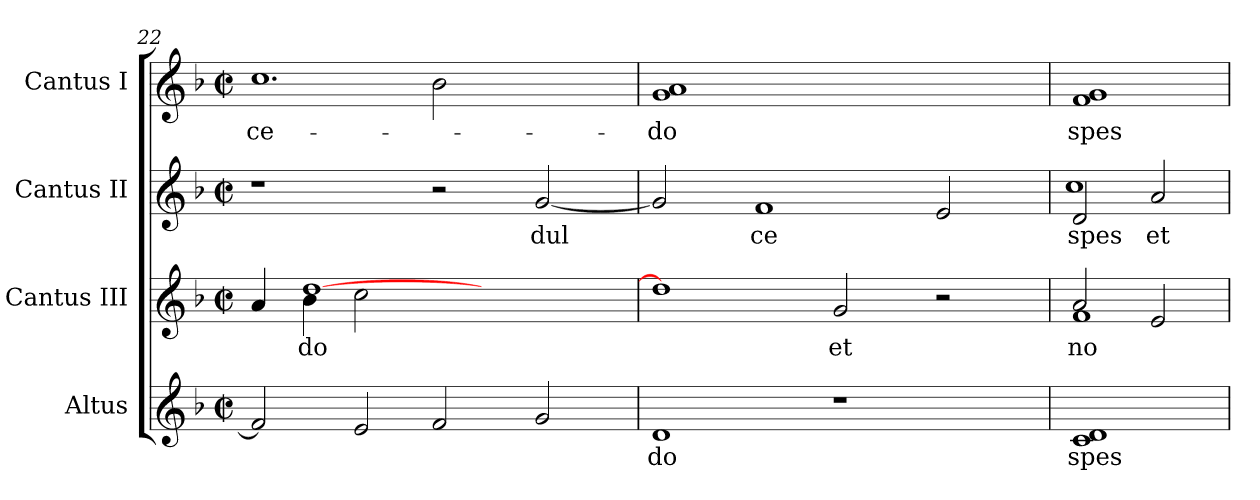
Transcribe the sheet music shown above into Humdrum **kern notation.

**kern	**text	**kern	**text	**kern	**text	**kern	**text
*part4	*part4	*part3	*part3	*part2	*part2	*part1	*part1
*staff4	*staff4	*staff3	*staff3	*staff2	*staff2	*staff1	*staff1
*I"Altus	*	*I"Cantus III	*	*I"Cantus II	*	*I"Cantus I	*
*clefG2	*	*clefG2	*	*clefG2	*	*clefG2	*
*k[b-]	*	*k[b-]	*	*k[b-]	*	*k[b-]	*
*F:	*	*F:	*	*F:	*	*F:	*
*M2/2	*	*M2/2	*	*M2/2	*	*M2/2	*
*met(c|)	*	*met(c|)	*	*met(c|)	*	*met(c|)	*
=22	=22	=22	=22	=22	=22	=22	=22
*	*	*^	*	*	*	*	*
!	!	!	!	!	!	!	!LO:N:vis=1.	!LO:LY:b:cj
2f/]	.	4a/	4ryy	.	1r	.	1cc	-ce-
!	!	!	!	!LO:LY:b:cj	!	!	!	!
.	.	[>1dd	4b-\	do	.	.	.	.
2e/	.	.	2cc\	.	.	.	.	.
2f/	.	.	2.ryy	.	2r	.	2b-\	.
.	.	2.ryy	.	.	.	.	.	.
!	!	!	!	!	!	!LO:LY:b	!	!
2g/	.	.	.	.	[>2g/	dul	2ryy	.
.	.	.	4ryy	.	.	.	.	.
!!LO:LB:g=z
=23	=23	=23	=23	=23	=23	=23	=23	=23
!	!LO:LY:b:cj	!	!	!	!	!	!	!LO:LY:b:cj
*	*	*v	*v	*	*	*	*^	*
1d	do	1dd]	.	2g/]	.	1a 1g	8..ryy	-do
.	.	.	.	.	.	.	1ryy	.
!	!	!	!	!	!LO:LY:b:cj	!	!	!
.	.	.	.	1f	ce	.	.	.
!	!	!	!LO:LY:b:cj	!	!	!	!	!
1r	.	2g/	et	.	.	1ryy	.	.
.	.	.	.	.	.	.	2ryy	.
.	.	2r	.	2e/	.	.	.	.
.	.	.	.	.	.	.	4ryy	.
.	.	.	.	.	.	.	32ryy	.
=24	=24	=24	=24	=24	=24	=24	=24	=24
!	!LO:LY:b:cj	!	!LO:LY:b:cj	!	!	!	!	!
*	*	*^	*	*	*	*	*	*
!	!	!	!	!LO:LY:b:cj	!	!LO:LY:b:cj	!	!	!
*	*	*	*	*	*^	*	*	*	*
!	!	!	!	!	!	!	!LO:LY:b:cj	!	!	!LO:LY:b:cj
*	*	*	*	*	*	*	*	*v	*v	*
1d 1c	spes	2a/	1f	no	2d/	1cc	spes	1f 1g	spes
!	!	!	!	!	!	!	!LO:LY:b:cj	!	!
.	.	2e/	.	.	2a/	.	et	.	.
*	*	*v	*v	*	*	*	*	*	*
*	*	*	*	*v	*v	*	*	*
=	=	=	=	=	=	=	=
*-	*-	*-	*-	*-	*-	*-	*-
